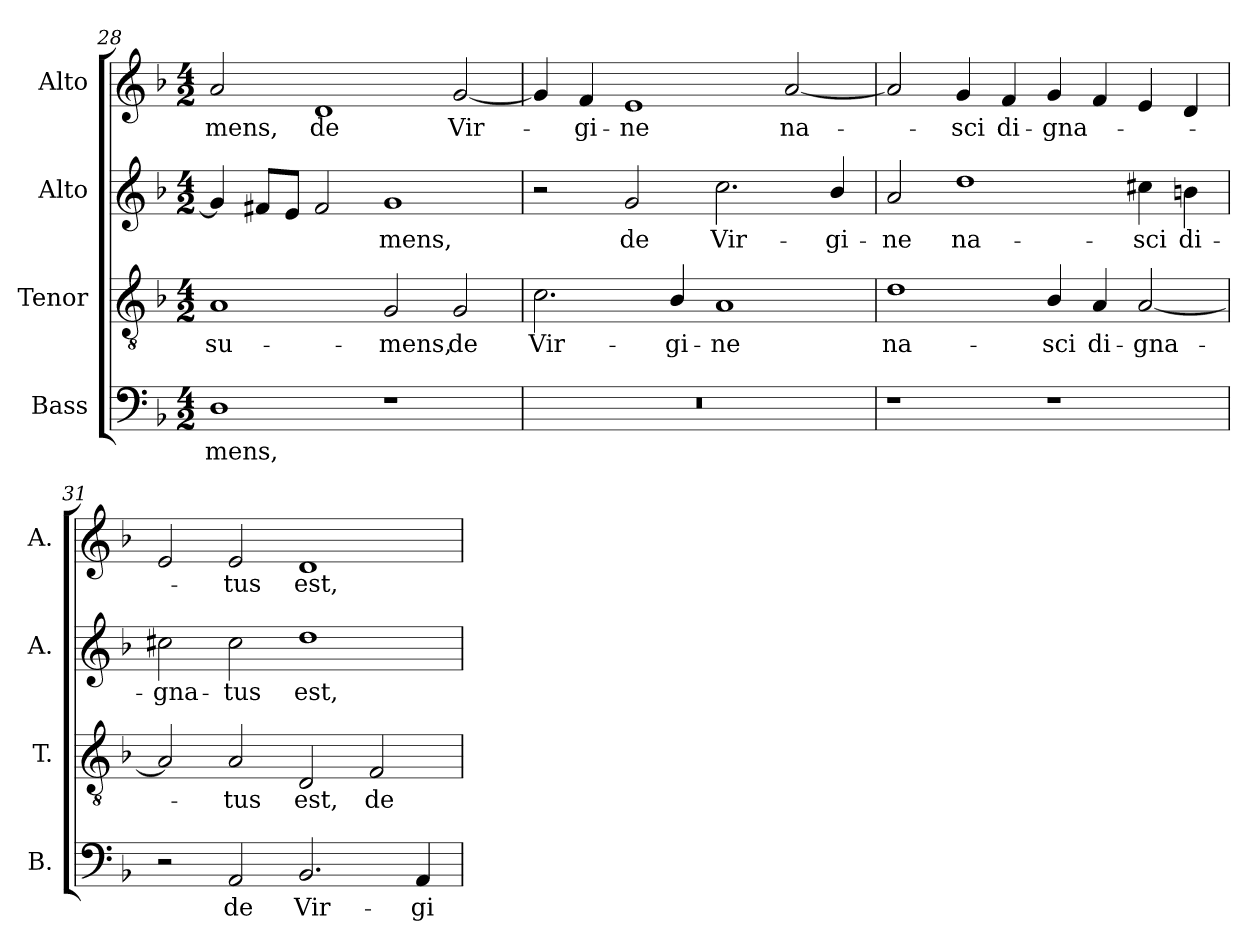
**kern	**text	**kern	**text	**kern	**text	**kern	**text
*part4	*part4	*part3	*part3	*part2	*part2	*part1	*part1
*staff4	*staff4	*staff3	*staff3	*staff2	*staff2	*staff1	*staff1
*I"Bass	*	*I"Tenor	*	*I"Alto	*	*I"Alto	*
*I'B.	*	*I'T.	*	*I'A.	*	*I'A.	*
*clefF4	*	*clefGv2	*	*clefG2	*	*clefG2	*
*	*	*ITrd7c12	*	*	*	*	*
*k[b-]	*	*k[b-]	*	*k[b-]	*	*k[b-]	*
*F:	*	*F:	*	*F:	*	*F:	*
*M4/2	*	*M4/2	*	*M4/2	*	*M4/2	*
=28	=28	=28	=28	=28	=28	=28	=28
!	!LO:LY:b:color=#000000	!	!	!	!	!	!
!	!	!	!LO:LY:b:color=#000000	!	!	!	!
!	!	!	!	!	!	!	!LO:LY:b:color=#000000
1Di	-mens,	1AAi	su-	4gi/]	.	2ai/	-mens,
.	.	.	.	8f#Xi/L	.	.	.
.	.	.	.	8ei/J	.	.	.
!	!	!	!	!	!	!	!LO:LY:b:color=#000000
.	.	.	.	2f#i/	.	1di	de
!	!	!	!LO:LY:b:color=#000000	!	!	!	!
!	!	!	!	!	!LO:LY:b:color=#000000	!	!
1r	.	2GGi/	-mens,	1gi	-mens,	.	.
!	!	!	!LO:LY:b:color=#000000	!	!	!	!
!	!	!	!	!	!	!	!LO:LY:b:color=#000000
.	.	2GGi/	de	.	.	[2gi/	Vir-
!!LO:LB:g=z
=29	=29	=29	=29	=29	=29	=29	=29
!LO:N:vis=1	!	!	!	!	!	!	!
!	!	!	!LO:LY:b:color=#000000	!	!	!	!
0r	.	2.Ci\	Vir-	2r	.	4gi/]	.
!	!	!	!	!	!	!	!LO:LY:b:color=#000000
.	.	.	.	.	.	4fi/	-gi-
!	!	!	!	!	!LO:LY:b:color=#000000	!	!
!	!	!	!	!	!	!	!LO:LY:b:color=#000000
.	.	.	.	2gi/	de	1ei	-ne
!	!	!	!LO:LY:b:color=#000000	!	!	!	!
.	.	4BB-i/	-gi-	.	.	.	.
!	!	!	!LO:LY:b:color=#000000	!	!	!	!
!	!	!	!	!	!LO:LY:b:color=#000000	!	!
.	.	1AAi	-ne	2.cci\	Vir-	.	.
!	!	!	!	!	!	!	!LO:LY:b:color=#000000
.	.	.	.	.	.	[2ai/	na-
!	!	!	!	!	!LO:LY:b:color=#000000	!	!
.	.	.	.	4b-i/	-gi-	.	.
=30	=30	=30	=30	=30	=30	=30	=30
!	!	!	!LO:LY:b:color=#000000	!	!	!	!
!	!	!	!	!	!LO:LY:b:color=#000000	!	!
1r	.	1Di	na-	2ai/	-ne	2ai/]	.
!	!	!	!	!	!LO:LY:b:color=#000000	!	!
!	!	!	!	!	!	!	!LO:LY:b:color=#000000
.	.	.	.	1ddi	na-	4gi/	-sci
!	!	!	!	!	!	!	!LO:LY:b:color=#000000
.	.	.	.	.	.	4fi/	di-
!	!	!	!LO:LY:b:color=#000000	!	!	!	!
!	!	!	!	!	!	!	!LO:LY:b:color=#000000
1r	.	4BB-i/	-sci	.	.	4gi/	-gna-
!	!	!	!LO:LY:b:color=#000000	!	!	!	!
.	.	4AAi/	di-	.	.	4fi/	.
!	!	!	!LO:LY:b:color=#000000	!	!	!	!
!	!	!	!	!	!LO:LY:b:color=#000000	!	!
.	.	[2AAi/	-gna-	4cc#Xi\	-sci	4ei/	.
!	!	!	!	!	!LO:LY:b:color=#000000	!	!
.	.	.	.	4bni\	di-	4di/	.
=31	=31	=31	=31	=31	=31	=31	=31
!	!	!	!	!	!LO:LY:b:color=#000000	!	!
2r	.	2AAi/]	.	2cc#Xi\	-gna-	2ei/	.
!	!LO:LY:b:color=#000000	!	!	!	!	!	!
!	!	!	!LO:LY:b:color=#000000	!	!	!	!
!	!	!	!	!	!LO:LY:b:color=#000000	!	!
!	!	!	!	!	!	!	!LO:LY:b:color=#000000
2AAi/	de	2AAi/	-tus	2cc#i\	-tus	2ei/	-tus
!	!LO:LY:b:color=#000000	!	!	!	!	!	!
!	!	!	!LO:LY:b:color=#000000	!	!	!	!
!	!	!	!	!	!LO:LY:b:color=#000000	!	!
!	!	!	!	!	!	!	!LO:LY:b:color=#000000
2.BB-i/	Vir-	2DDi/	est,	1ddi	est,	1di	est,
!	!	!	!LO:LY:b:color=#000000	!	!	!	!
.	.	2FFi/	de	.	.	.	.
!	!LO:LY:b:color=#000000	!	!	!	!	!	!
4AAi/	-gi-	.	.	.	.	.	.
=	=	=	=	=	=	=	=
*-	*-	*-	*-	*-	*-	*-	*-
